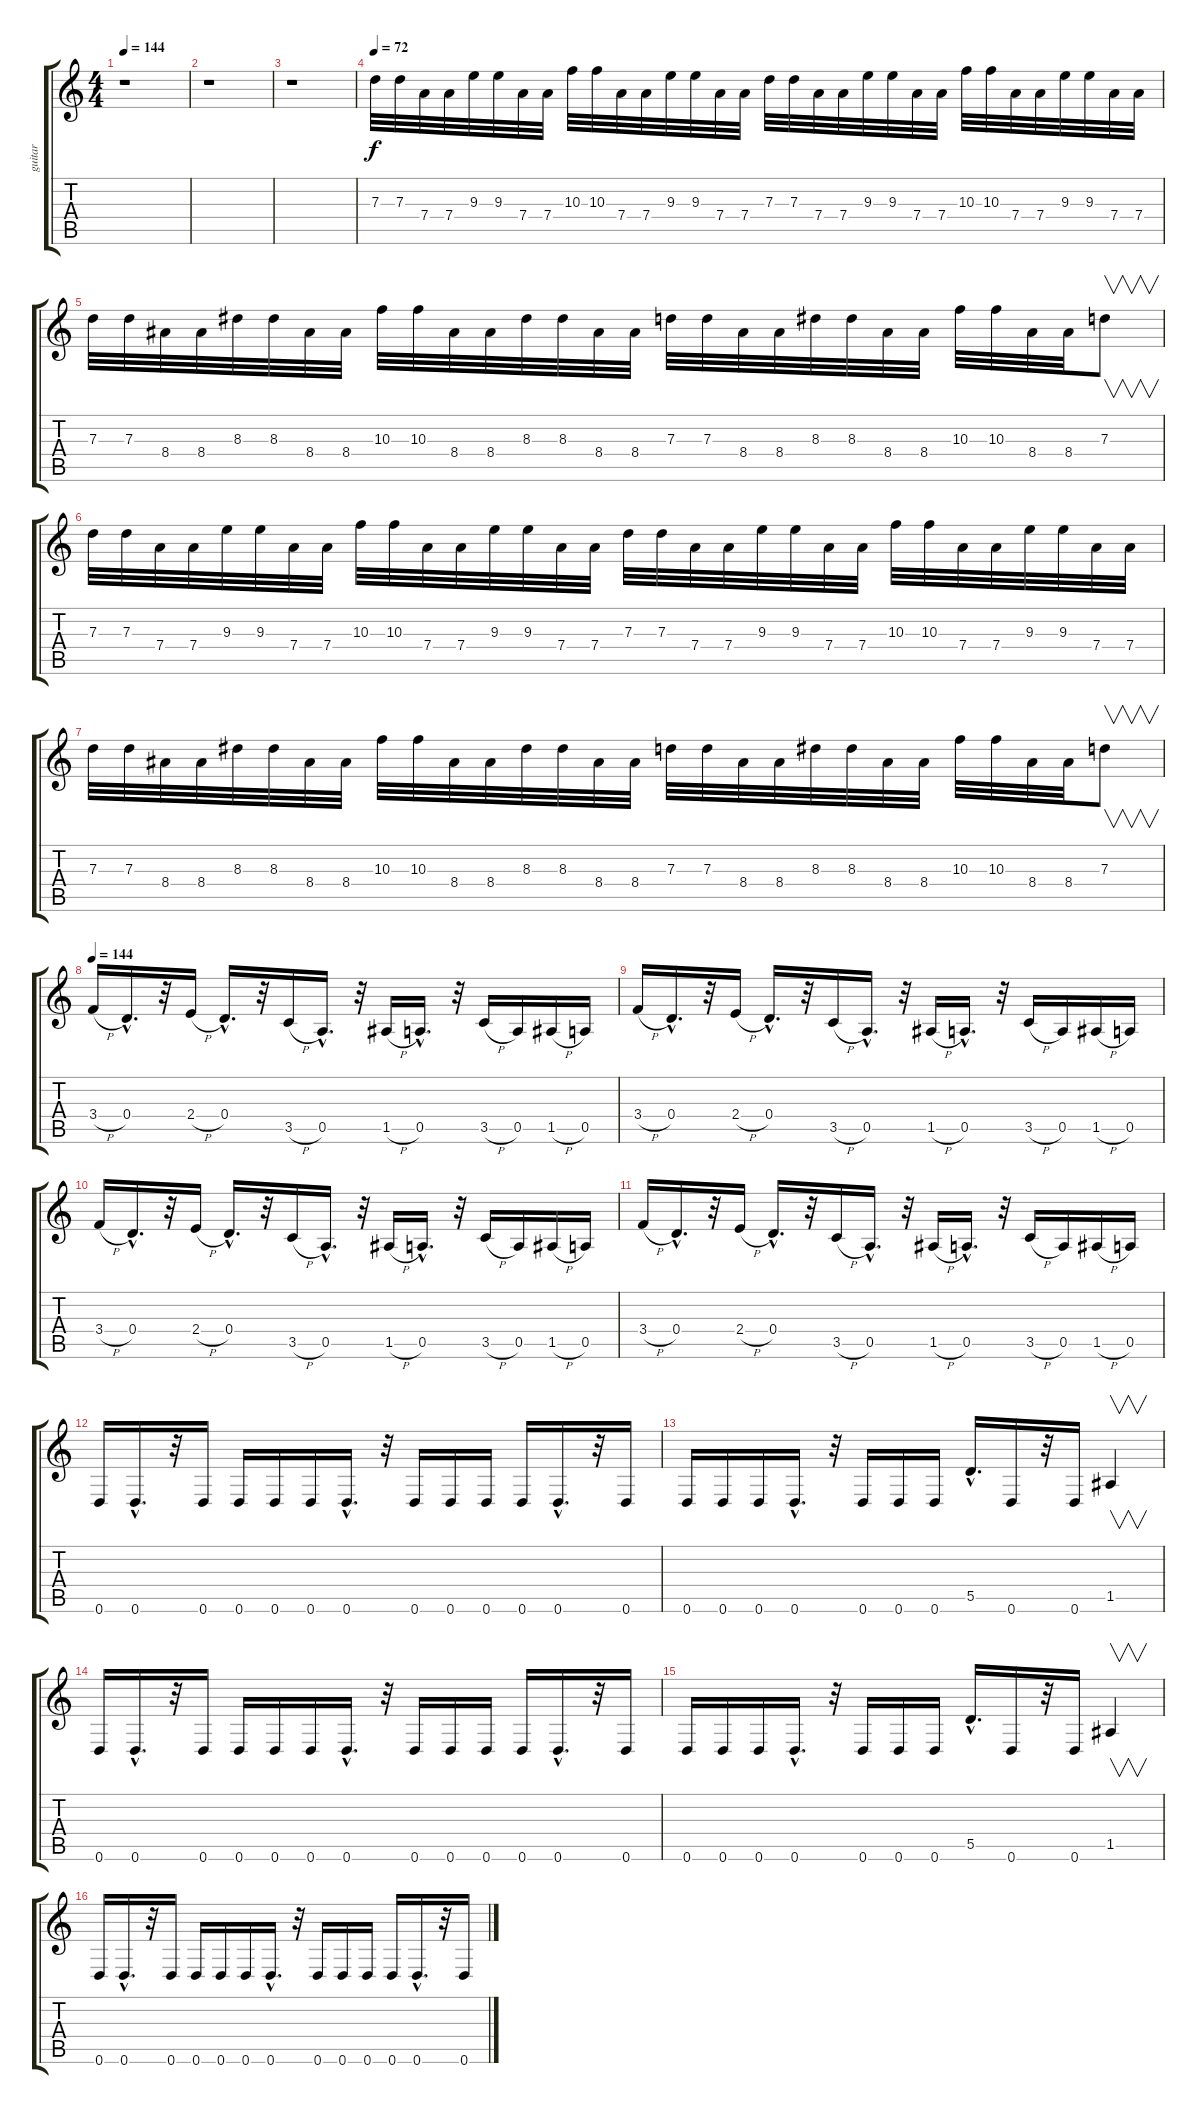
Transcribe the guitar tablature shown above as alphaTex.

\track ("guitar" "guitar") {instrument distortionguitar}
\staff {score tabs}
\tuning (E4 B3 G3 D3 A2 D2) {hide}
\ts (4 4)
\tempo 144
\clef g2
\ks c
r.1{dy f} |
r.1 |
r.1 |
\tempo 72
7.3.32 7.3.32 7.4.32 7.4.32 9.3.32 9.3.32 7.4.32 7.4.32 10.3.32 10.3.32 7.4.32 7.4.32 9.3.32 9.3.32 7.4.32 7.4.32 7.3.32 7.3.32 7.4.32 7.4.32 9.3.32 9.3.32 7.4.32 7.4.32 10.3.32 10.3.32 7.4.32 7.4.32 9.3.32 9.3.32 7.4.32 7.4.32 |
7.3.32 7.3.32 8.4.32 8.4.32 8.3.32 8.3.32 8.4.32 8.4.32 10.3.32 10.3.32 8.4.32 8.4.32 8.3.32 8.3.32 8.4.32 8.4.32 7.3.32 7.3.32 8.4.32 8.4.32 8.3.32 8.3.32 8.4.32 8.4.32 10.3.32 10.3.32 8.4.32 8.4.32 7.3.8{v} |
7.3.32 7.3.32 7.4.32 7.4.32 9.3.32 9.3.32 7.4.32 7.4.32 10.3.32 10.3.32 7.4.32 7.4.32 9.3.32 9.3.32 7.4.32 7.4.32 7.3.32 7.3.32 7.4.32 7.4.32 9.3.32 9.3.32 7.4.32 7.4.32 10.3.32 10.3.32 7.4.32 7.4.32 9.3.32 9.3.32 7.4.32 7.4.32 |
7.3.32 7.3.32 8.4.32 8.4.32 8.3.32 8.3.32 8.4.32 8.4.32 10.3.32 10.3.32 8.4.32 8.4.32 8.3.32 8.3.32 8.4.32 8.4.32 7.3.32 7.3.32 8.4.32 8.4.32 8.3.32 8.3.32 8.4.32 8.4.32 10.3.32 10.3.32 8.4.32 8.4.32 7.3.8{v} |
\tempo 144
3.4{h}.16 0.4{hac}.16{d} r.32 2.4{h}.16 0.4{hac}.16{d} r.32 3.5{h}.16 0.5{hac}.16{d} r.32 1.5{h}.16 0.5{hac}.16{d} r.32 3.5{h}.16 0.5.16 1.5{h}.16 0.5.16 |
3.4{h}.16 0.4{hac}.16{d} r.32 2.4{h}.16 0.4{hac}.16{d} r.32 3.5{h}.16 0.5{hac}.16{d} r.32 1.5{h}.16 0.5{hac}.16{d} r.32 3.5{h}.16 0.5.16 1.5{h}.16 0.5.16 |
3.4{h}.16 0.4{hac}.16{d} r.32 2.4{h}.16 0.4{hac}.16{d} r.32 3.5{h}.16 0.5{hac}.16{d} r.32 1.5{h}.16 0.5{hac}.16{d} r.32 3.5{h}.16 0.5.16 1.5{h}.16 0.5.16 |
3.4{h}.16 0.4{hac}.16{d} r.32 2.4{h}.16 0.4{hac}.16{d} r.32 3.5{h}.16 0.5{hac}.16{d} r.32 1.5{h}.16 0.5{hac}.16{d} r.32 3.5{h}.16 0.5.16 1.5{h}.16 0.5.16 |
0.6.16 0.6{hac}.16{d} r.32 0.6.16 0.6.16 0.6.16 0.6.16 0.6{hac}.16{d} r.32 0.6.16 0.6.16 0.6.16 0.6.16 0.6{hac}.16{d} r.32 0.6.16 |
0.6.16 0.6.16 0.6.16 0.6{hac}.16{d} r.32 0.6.16 0.6.16 0.6.16 5.5{hac}.16{d} 0.6.16 r.32 0.6.16 1.5.4{v} |
0.6.16 0.6{hac}.16{d} r.32 0.6.16 0.6.16 0.6.16 0.6.16 0.6{hac}.16{d} r.32 0.6.16 0.6.16 0.6.16 0.6.16 0.6{hac}.16{d} r.32 0.6.16 |
0.6.16 0.6.16 0.6.16 0.6{hac}.16{d} r.32 0.6.16 0.6.16 0.6.16 5.5{hac}.16{d} 0.6.16 r.32 0.6.16 1.5.4{v} |
0.6.16 0.6{hac}.16{d} r.32 0.6.16 0.6.16 0.6.16 0.6.16 0.6{hac}.16{d} r.32 0.6.16 0.6.16 0.6.16 0.6.16 0.6{hac}.16{d} r.32 0.6.16
